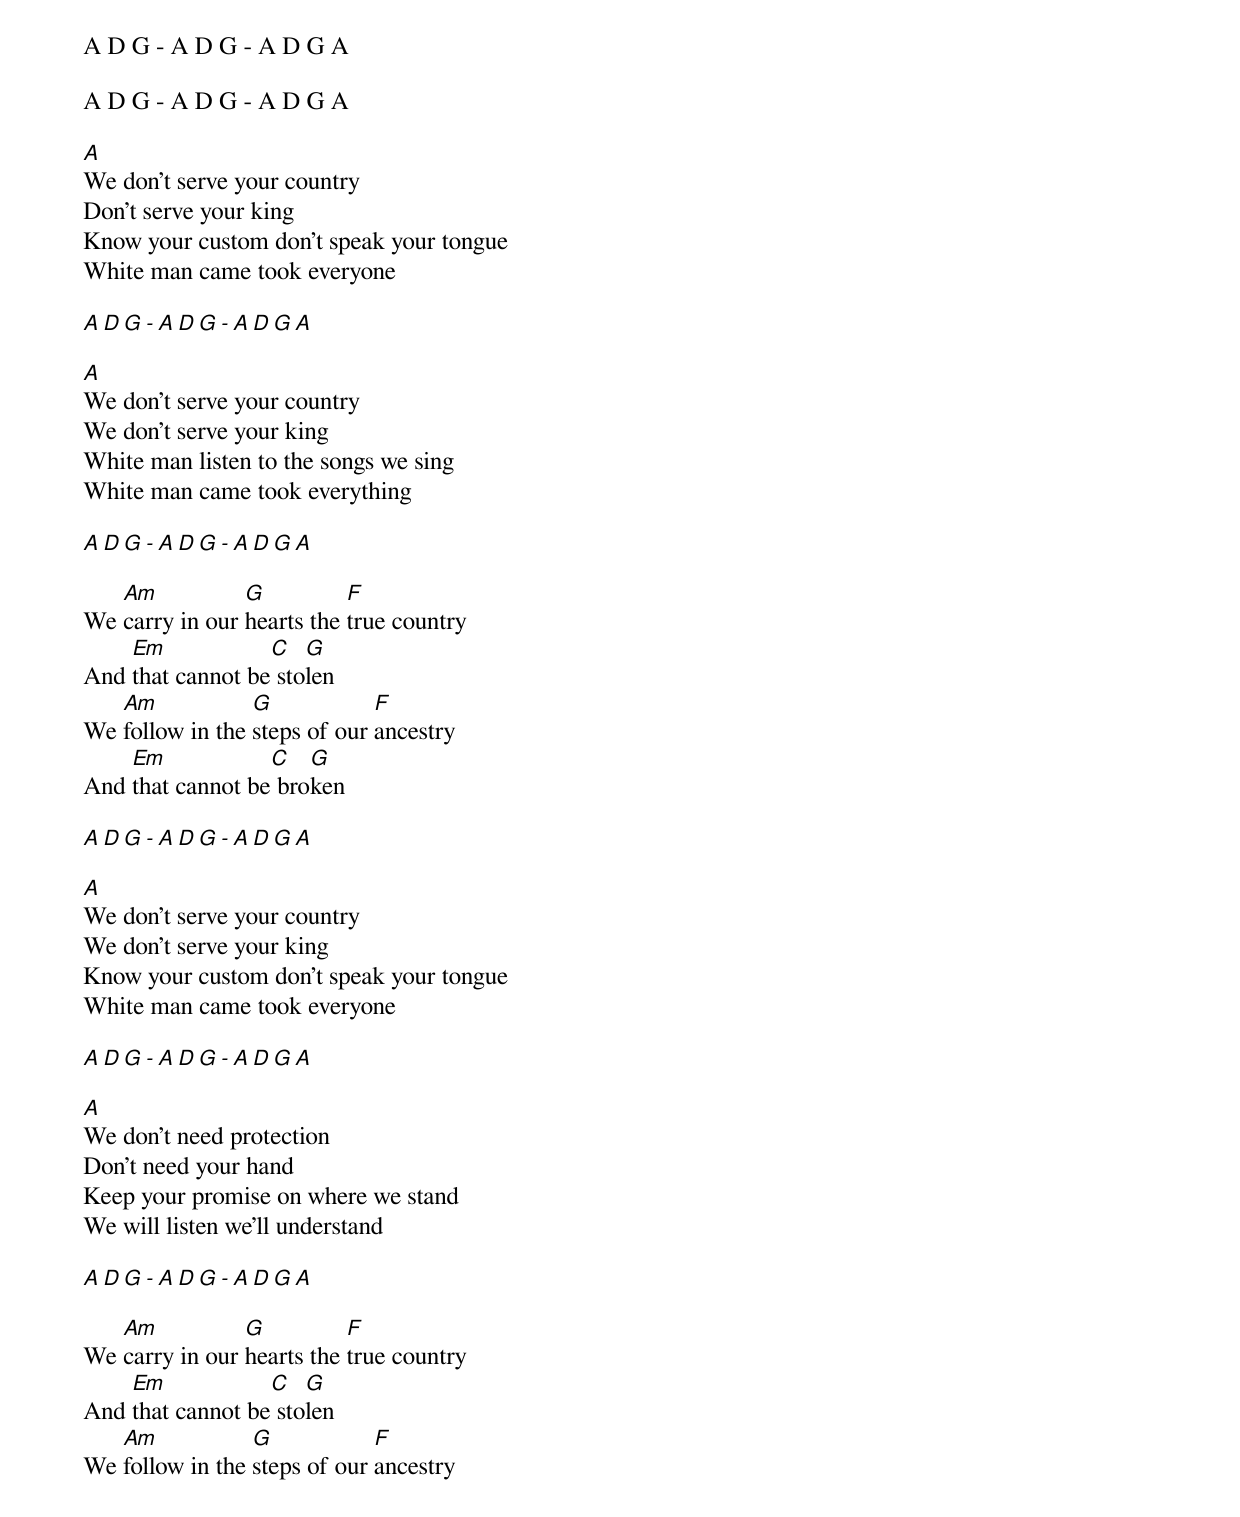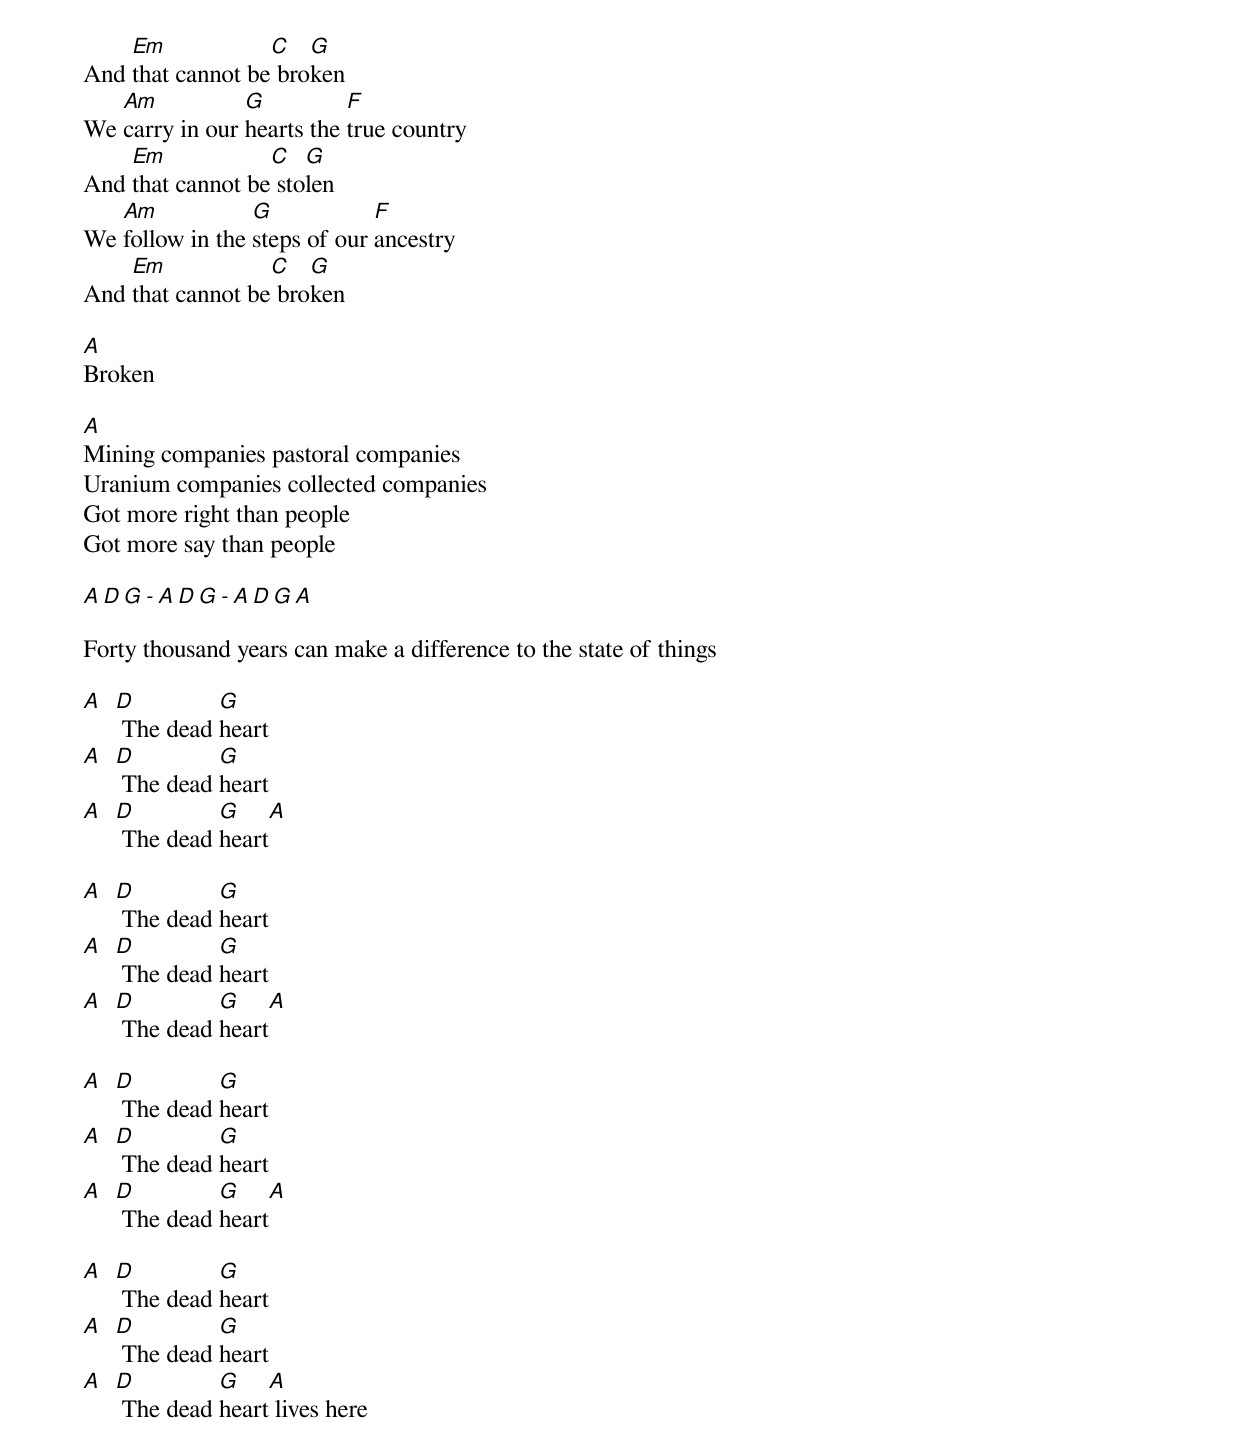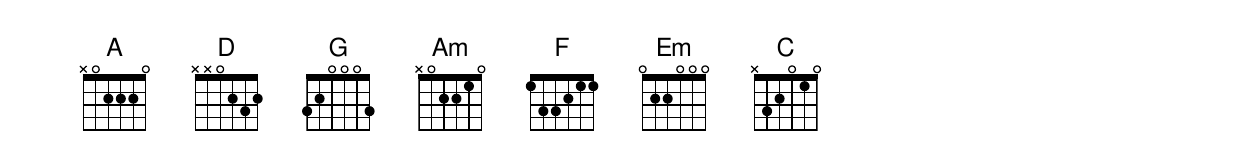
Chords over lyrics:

A D G - A D G - A D G A

A D G - A D G - A D G A

A
We don't serve your country
Don't serve your king
Know your custom don't speak your tongue
White man came took everyone

A D G - A D G - A D G A

A
We don't serve your country
We don't serve your king
White man listen to the songs we sing
White man came took everything

A D G - A D G - A D G A

   Am           G          F
We carry in our hearts the true country
    Em            C   G
And that cannot be stolen
   Am            G            F
We follow in the steps of our ancestry
    Em            C   G
And that cannot be broken

A D G - A D G - A D G A

A
We don't serve your country
We don't serve your king
Know your custom don't speak your tongue
White man came took everyone

A D G - A D G - A D G A

A
We don't need protection
Don't need your hand
Keep your promise on where we stand
We will listen we'll understand

A D G - A D G - A D G A

   Am           G          F
We carry in our hearts the true country
    Em            C   G
And that cannot be stolen
   Am            G            F
We follow in the steps of our ancestry
    Em            C   G
And that cannot be broken
   Am           G          F
We carry in our hearts the true country
    Em            C   G
And that cannot be stolen
   Am            G            F
We follow in the steps of our ancestry
    Em            C   G
And that cannot be broken

A
Broken

A
Mining companies pastoral companies
Uranium companies collected companies
Got more right than people
Got more say than people

A D G - A D G - A D G A

Forty thousand years can make a difference to the state of things

A D         G
   The dead heart
A D         G
   The dead heart
A D         G    A
   The dead heart

A D         G
   The dead heart
A D         G
   The dead heart
A D         G    A
   The dead heart

A D         G
   The dead heart
A D         G
   The dead heart
A D         G    A
   The dead heart

A D         G
   The dead heart
A D         G
   The dead heart
A D         G    A
   The dead heart lives here
